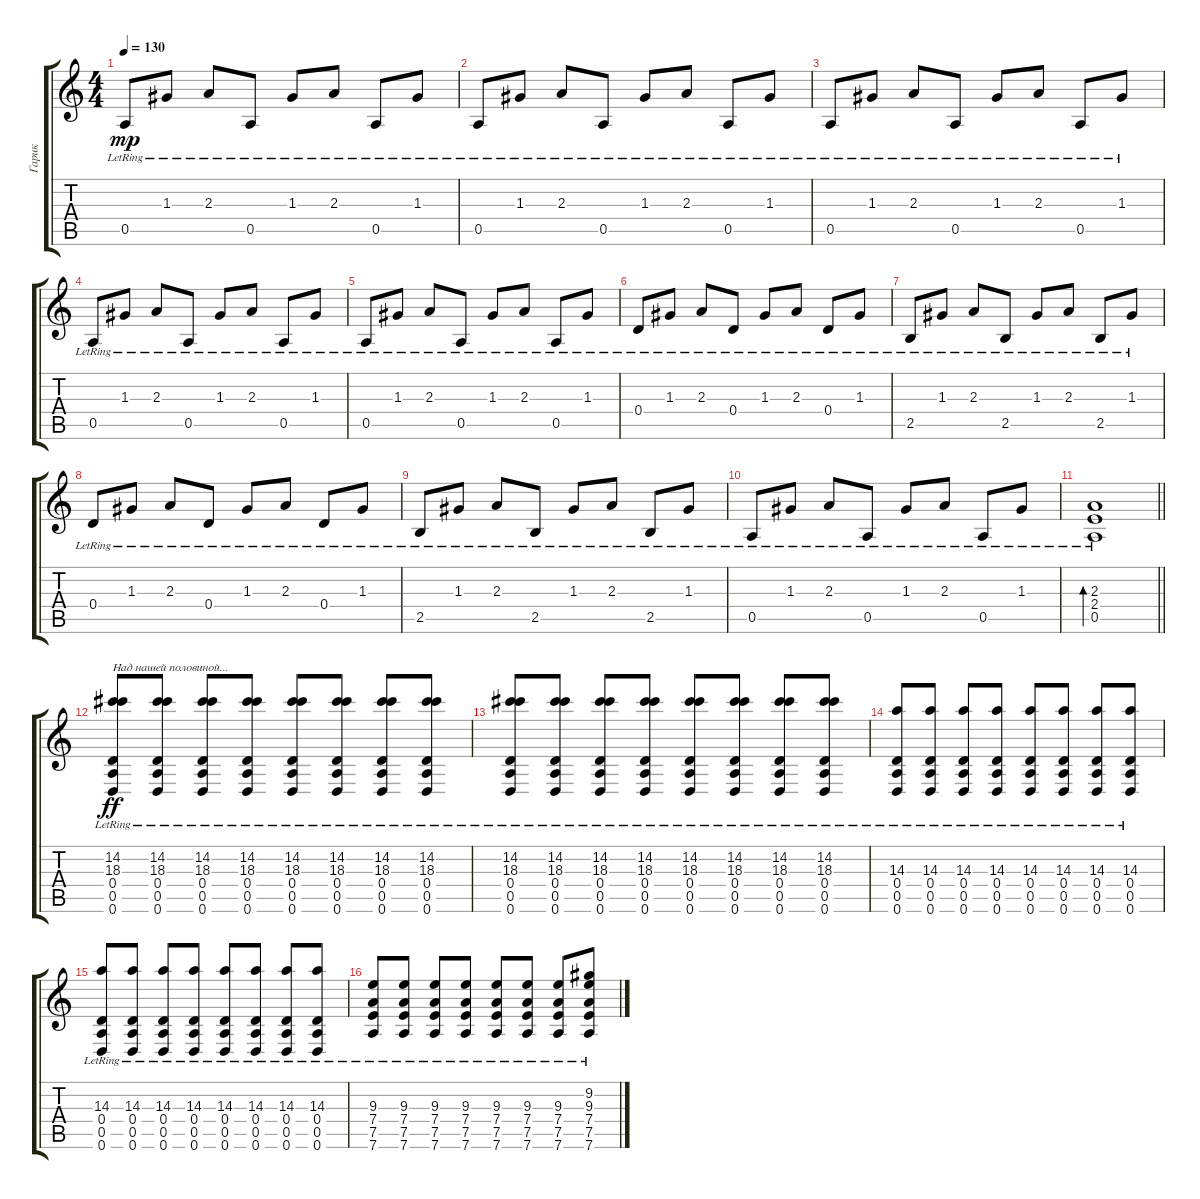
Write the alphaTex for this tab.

\track ("Гарик" "Гарик") {instrument distortionguitar}
\staff {score tabs}
\tuning (E4 B3 G3 D3 A2 D2) {hide}
\ts (4 4)
\tempo 130
\clef g2
\ks c
0.5{lr}.8{dy mp} 1.3{lr}.8 2.3{lr}.8 0.5{lr}.8 1.3{lr}.8 2.3{lr}.8 0.5{lr}.8 1.3{lr}.8 |
0.5{lr}.8 1.3{lr}.8 2.3{lr}.8 0.5{lr}.8 1.3{lr}.8 2.3{lr}.8 0.5{lr}.8 1.3{lr}.8 |
0.5{lr}.8 1.3{lr}.8 2.3{lr}.8 0.5{lr}.8 1.3{lr}.8 2.3{lr}.8 0.5{lr}.8 1.3{lr}.8 |
0.5{lr}.8 1.3{lr}.8 2.3{lr}.8 0.5{lr}.8 1.3{lr}.8 2.3{lr}.8 0.5{lr}.8 1.3{lr}.8 |
0.5{lr}.8 1.3{lr}.8 2.3{lr}.8 0.5{lr}.8 1.3{lr}.8 2.3{lr}.8 0.5{lr}.8 1.3{lr}.8 |
0.4{lr}.8 1.3{lr}.8 2.3{lr}.8 0.4{lr}.8 1.3{lr}.8 2.3{lr}.8 0.4{lr}.8 1.3{lr}.8 |
2.5{lr}.8 1.3{lr}.8 2.3{lr}.8 2.5{lr}.8 1.3{lr}.8 2.3{lr}.8 2.5{lr}.8 1.3{lr}.8 |
0.4{lr}.8 1.3{lr}.8 2.3{lr}.8 0.4{lr}.8 1.3{lr}.8 2.3{lr}.8 0.4{lr}.8 1.3{lr}.8 |
2.5{lr}.8 1.3{lr}.8 2.3{lr}.8 2.5{lr}.8 1.3{lr}.8 2.3{lr}.8 2.5{lr}.8 1.3{lr}.8 |
0.5{lr}.8 1.3{lr}.8 2.3{lr}.8 0.5{lr}.8 1.3{lr}.8 2.3{lr}.8 0.5{lr}.8 1.3{lr}.8 |
\barLineRight lightlight
(2.3{lr} 2.4{lr} 0.5{lr}).1{bd 60} |
(14.2{lr} 18.3{lr} 0.4{lr} 0.5{lr} 0.6{lr}).8{txt "Над нашей половиной..." dy ff instrument distortionguitar} (14.2{lr} 18.3{lr} 0.4{lr} 0.5{lr} 0.6{lr}).8 (14.2{lr} 18.3{lr} 0.4{lr} 0.5{lr} 0.6{lr}).8 (14.2{lr} 18.3{lr} 0.4{lr} 0.5{lr} 0.6{lr}).8 (14.2{lr} 18.3{lr} 0.4{lr} 0.5{lr} 0.6{lr}).8 (14.2{lr} 18.3{lr} 0.4{lr} 0.5{lr} 0.6{lr}).8 (14.2{lr} 18.3{lr} 0.4{lr} 0.5{lr} 0.6{lr}).8 (14.2{lr} 18.3{lr} 0.4{lr} 0.5{lr} 0.6{lr}).8 |
(14.2{lr} 18.3{lr} 0.4{lr} 0.5{lr} 0.6{lr}).8 (14.2{lr} 18.3{lr} 0.4{lr} 0.5{lr} 0.6{lr}).8 (14.2{lr} 18.3{lr} 0.4{lr} 0.5{lr} 0.6{lr}).8 (14.2{lr} 18.3{lr} 0.4{lr} 0.5{lr} 0.6{lr}).8 (14.2{lr} 18.3{lr} 0.4{lr} 0.5{lr} 0.6{lr}).8 (14.2{lr} 18.3{lr} 0.4{lr} 0.5{lr} 0.6{lr}).8 (14.2{lr} 18.3{lr} 0.4{lr} 0.5{lr} 0.6{lr}).8 (14.2{lr} 18.3{lr} 0.4{lr} 0.5{lr} 0.6{lr}).8 |
(14.3{lr} 0.4{lr} 0.5{lr} 0.6{lr}).8 (14.3{lr} 0.4{lr} 0.5{lr} 0.6{lr}).8 (14.3{lr} 0.4{lr} 0.5{lr} 0.6{lr}).8 (14.3{lr} 0.4{lr} 0.5{lr} 0.6{lr}).8 (14.3{lr} 0.4{lr} 0.5{lr} 0.6{lr}).8 (14.3{lr} 0.4{lr} 0.5{lr} 0.6{lr}).8 (14.3{lr} 0.4{lr} 0.5{lr} 0.6{lr}).8 (14.3{lr} 0.4{lr} 0.5{lr} 0.6{lr}).8 |
(14.3{lr} 0.4{lr} 0.5{lr} 0.6{lr}).8 (14.3{lr} 0.4{lr} 0.5{lr} 0.6{lr}).8 (14.3{lr} 0.4{lr} 0.5{lr} 0.6{lr}).8 (14.3{lr} 0.4{lr} 0.5{lr} 0.6{lr}).8 (14.3{lr} 0.4{lr} 0.5{lr} 0.6{lr}).8 (14.3{lr} 0.4{lr} 0.5{lr} 0.6{lr}).8 (14.3{lr} 0.4{lr} 0.5{lr} 0.6{lr}).8 (14.3{lr} 0.4{lr} 0.5{lr} 0.6{lr}).8 |
(9.3{lr} 7.4{lr} 7.5{lr} 7.6{lr}).8 (9.3{lr} 7.4{lr} 7.5{lr} 7.6{lr}).8 (9.3{lr} 7.4{lr} 7.5{lr} 7.6{lr}).8 (9.3{lr} 7.4{lr} 7.5{lr} 7.6{lr}).8 (9.3{lr} 7.4{lr} 7.5{lr} 7.6{lr}).8 (9.3{lr} 7.4{lr} 7.5{lr} 7.6{lr}).8 (9.3{lr} 7.4{lr} 7.5{lr} 7.6{lr}).8 (9.2{lr} 9.3{lr} 7.4{lr} 7.5{lr} 7.6{lr}).8
